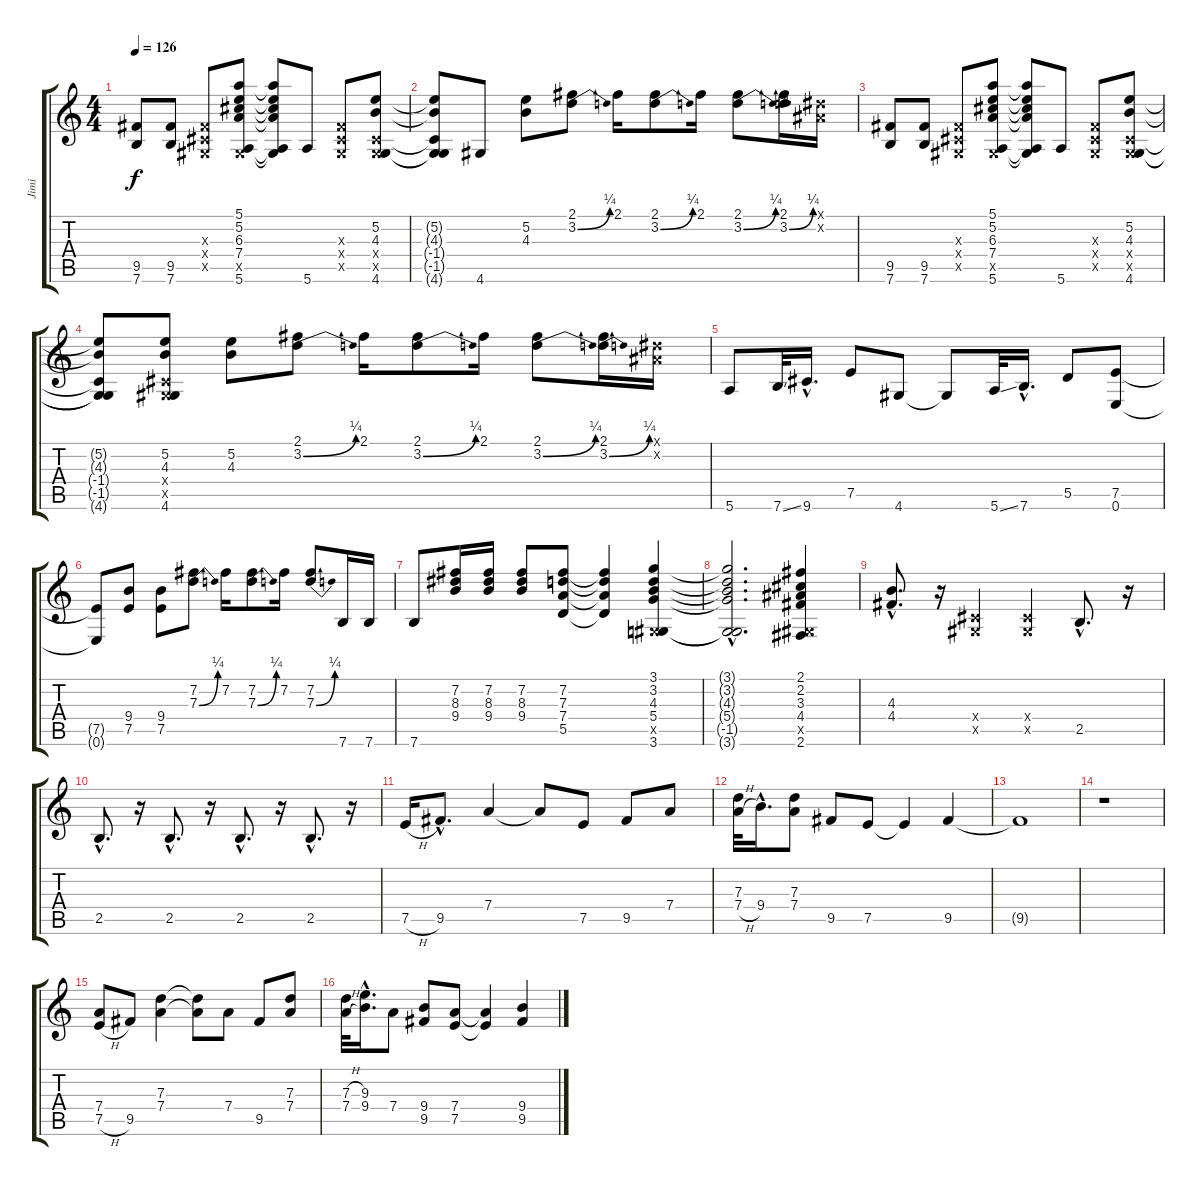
\track ("Jimi" "Jimi") {instrument electricguitarclean}
\staff {score tabs}
\tuning (E4 B3 G3 D3 A2 E2) {hide}
\ts (4 4)
\tempo 126
\clef g2
\ks c
(9.5 7.6).8{dy f} (9.5 7.6).8 (-1.3{x} -1.4{x} -1.5{x}).8 (5.1 5.2 6.3 7.4 -1.5{x} 5.6).8 (5.1{t} 5.2{t} 6.3{t} 7.4{t} -1.5{t} 5.6{t}).8 5.6.8 (-1.3{x} -1.4{x} -1.5{x}).8 (5.2 4.3 -1.4{x} -1.5{x} 4.6).8 |
(5.2{t} 4.3{t} -1.4{t} -1.5{t} 4.6{t}).8 4.6.8 (5.2 4.3).8 (2.1 3.2{be (bend 0 0 60 1)}).8 2.1.16 (2.1 3.2{be (bend 0 0 60 1)}).8 2.1.16 (2.1 3.2{be (bend 0 0 60 1)}).8 (2.1 3.2{be (bend 0 0 60 1)}).16 (-1.1{x} -1.2{x}).16 |
(9.5 7.6).8 (9.5 7.6).8 (-1.3{x} -1.4{x} -1.5{x}).8 (5.1 5.2 6.3 7.4 -1.5{x} 5.6).8 (5.1{t} 5.2{t} 6.3{t} 7.4{t} -1.5{t} 5.6{t}).8 5.6.8 (-1.3{x} -1.4{x} -1.5{x}).8 (5.2 4.3 -1.4{x} -1.5{x} 4.6).8 |
(5.2{t} 4.3{t} -1.4{t} -1.5{t} 4.6{t}).8 (5.2 4.3 -1.4{x} -1.5{x} 4.6).8 (5.2 4.3).8 (2.1 3.2{be (bend 0 0 60 1)}).8 2.1.16 (2.1 3.2{be (bend 0 0 60 1)}).8 2.1.16 (2.1 3.2{be (bend 0 0 60 1)}).8 (2.1 3.2{be (bend 0 0 60 1)}).16 (-1.1{x} -1.2{x}).16 |
5.6.8 7.6{ss}.32 9.6{hac}.16{d} 7.5.8 4.6.8 4.6{t}.8 5.6{ss}.32 7.6{hac}.16{d} 5.5.8 (7.5 0.6).8 |
(7.5{t} 0.6{t}).8 (9.4 7.5).8 (9.4 7.5).8 (7.2 7.3{be (bend 0 0 60 1)}).8 7.2.16 (7.2 7.3{be (bend 0 0 60 1)}).8 7.2.16 (7.2 7.3{be (bend 0 0 60 1)}).8 7.6.16 7.6.16 |
7.6.8 (7.2 8.3 9.4).16 (7.2 8.3 9.4).16 (7.2 8.3 9.4).8 (7.2 7.3 7.4 5.5).8 (7.2{t} 7.3{t} 7.4{t} 5.5{t}).4 (3.1 3.2 4.3 5.4 -1.5{x} 3.6).4 |
(3.1{hac t} 3.2{hac t} 4.3{hac t} 5.4{hac t} -1.5{hac t} 3.6{hac t}).2{d} (2.1 2.2 3.3 4.4 -1.5{x} 2.6).4 |
(4.3{hac} 4.4{hac}).8{d} r.16 (-1.4{x} -1.5{x}).4 (-1.4{x} -1.5{x}).4 2.5{hac}.8{d} r.16 |
2.5{hac}.8{d} r.16 2.5{hac}.8{d} r.16 2.5{hac}.8{d} r.16 2.5{hac}.8{d} r.16 |
7.5{h}.16 9.5{hac}.8{d} 7.4.4 7.4{t}.8 7.5.8 9.5.8 7.4.8 |
(7.3 7.4{h}).32 9.4{hac}.16{d} (7.3 7.4).8 9.5.8 7.5.8 7.5{t}.4 9.5.4 |
9.5{t}.1 |
r.1 |
(7.4 7.5{h}).8 9.5.8 (7.3 7.4).4 (7.3{t} 7.4{t}).8 7.4.8 9.5.8 (7.3 7.4).8 |
(7.3{h} 7.4{h}).32 (9.3{hac} 9.4{hac}).16{d} 7.4.8 (9.4 9.5).8 (7.4 7.5).8 (7.4{t} 7.5{t}).4 (9.4 9.5).4
